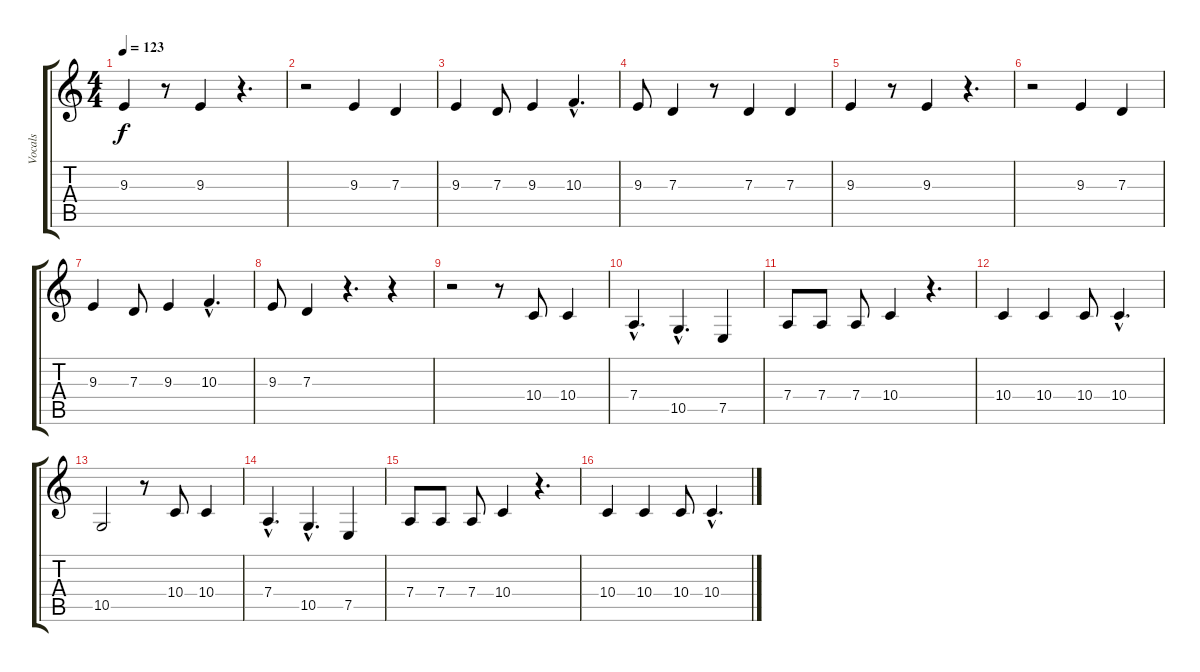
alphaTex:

\track ("Vocals" "Vocals") {instrument pad6metallic}
\staff {score tabs}
\tuning (E4 B3 G3 D3 A2 E2) {hide}
\ts (4 4)
\tempo 123
\clef g2
\ks c
9.3.4{dy f} r.8 9.3.4 r.4{d} |
r.2 9.3.4 7.3.4 |
9.3.4 7.3.8 9.3.4 10.3{hac}.4{d} |
9.3.8 7.3.4 r.8 7.3.4 7.3.4 |
9.3.4 r.8 9.3.4 r.4{d} |
r.2 9.3.4 7.3.4 |
9.3.4 7.3.8 9.3.4 10.3{hac}.4{d} |
9.3.8 7.3.4 r.4{d} r.4 |
r.2 r.8 10.4.8 10.4.4 |
7.4{hac}.4{d} 10.5{hac}.4{d} 7.5.4 |
7.4.8 7.4.8 7.4.8 10.4.4 r.4{d} |
10.4.4 10.4.4 10.4.8 10.4{hac}.4{d} |
10.5.2 r.8 10.4.8 10.4.4 |
7.4{hac}.4{d} 10.5{hac}.4{d} 7.5.4 |
7.4.8 7.4.8 7.4.8 10.4.4 r.4{d} |
10.4.4 10.4.4 10.4.8 10.4{hac}.4{d}
